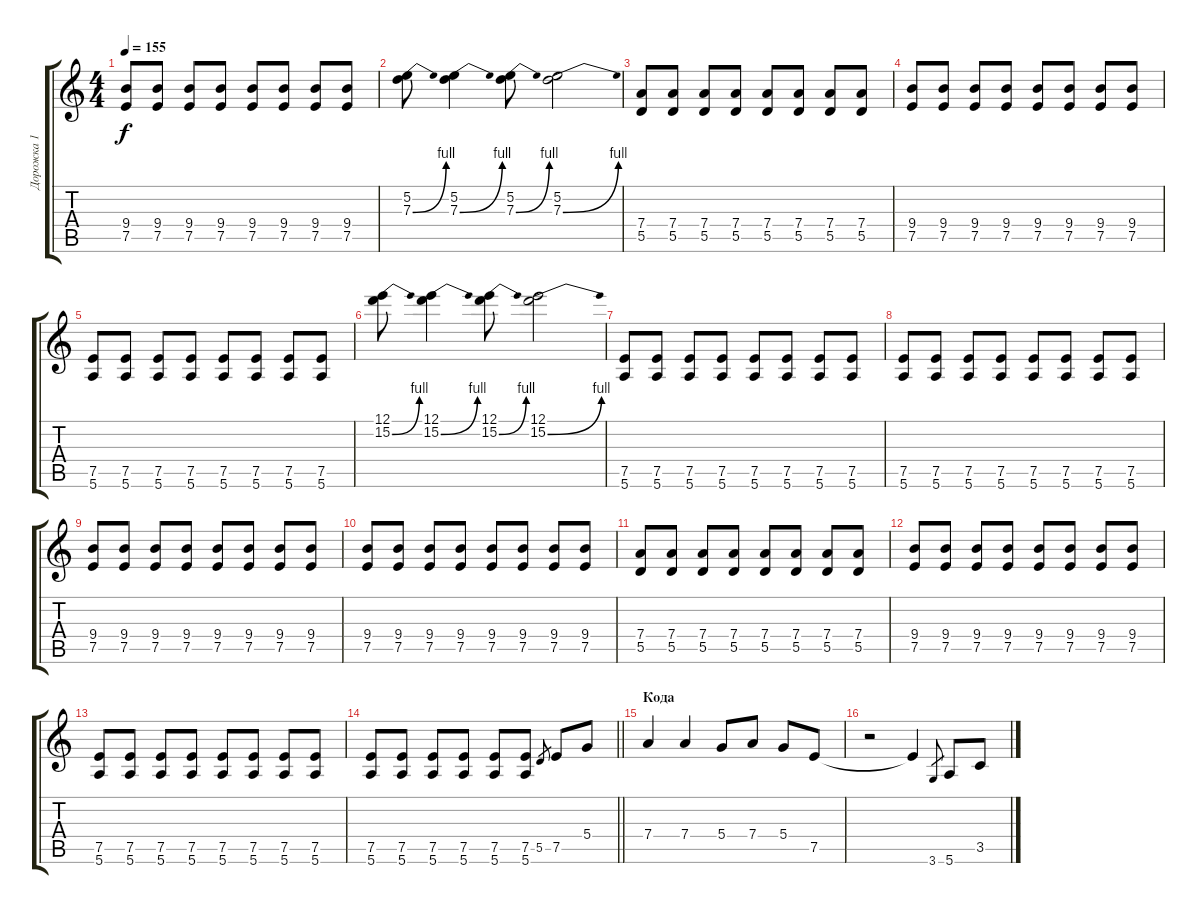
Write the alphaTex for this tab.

\track ("Дорожка 1" "Дорожка 1") {instrument overdrivenguitar}
\staff {score tabs}
\tuning (E4 B3 G3 D3 A2 E2) {hide}
\ts (4 4)
\tempo 155
\clef g2
\ks c
(9.4 7.5).8{dy f} (9.4 7.5).8 (9.4 7.5).8 (9.4 7.5).8 (9.4 7.5).8 (9.4 7.5).8 (9.4 7.5).8 (9.4 7.5).8 |
(5.2 7.3{be (bend 0 0 60 4)}).8 (5.2 7.3{be (bend 0 0 60 4)}).4 (5.2 7.3{be (bend 0 0 60 4)}).8 (5.2 7.3{be (bend 0 0 60 4)}).2 |
(7.4 5.5).8 (7.4 5.5).8 (7.4 5.5).8 (7.4 5.5).8 (7.4 5.5).8 (7.4 5.5).8 (7.4 5.5).8 (7.4 5.5).8 |
(9.4 7.5).8 (9.4 7.5).8 (9.4 7.5).8 (9.4 7.5).8 (9.4 7.5).8 (9.4 7.5).8 (9.4 7.5).8 (9.4 7.5).8 |
(7.5 5.6).8 (7.5 5.6).8 (7.5 5.6).8 (7.5 5.6).8 (7.5 5.6).8 (7.5 5.6).8 (7.5 5.6).8 (7.5 5.6).8 |
(12.1 15.2{be (bend 0 0 60 4)}).8 (12.1 15.2{be (bend 0 0 60 4)}).4 (12.1 15.2{be (bend 0 0 60 4)}).8 (12.1 15.2{be (bend 0 0 60 4)}).2 |
(7.5 5.6).8 (7.5 5.6).8 (7.5 5.6).8 (7.5 5.6).8 (7.5 5.6).8 (7.5 5.6).8 (7.5 5.6).8 (7.5 5.6).8 |
(7.5 5.6).8 (7.5 5.6).8 (7.5 5.6).8 (7.5 5.6).8 (7.5 5.6).8 (7.5 5.6).8 (7.5 5.6).8 (7.5 5.6).8 |
(9.4 7.5).8 (9.4 7.5).8 (9.4 7.5).8 (9.4 7.5).8 (9.4 7.5).8 (9.4 7.5).8 (9.4 7.5).8 (9.4 7.5).8 |
(9.4 7.5).8 (9.4 7.5).8 (9.4 7.5).8 (9.4 7.5).8 (9.4 7.5).8 (9.4 7.5).8 (9.4 7.5).8 (9.4 7.5).8 |
(7.4 5.5).8 (7.4 5.5).8 (7.4 5.5).8 (7.4 5.5).8 (7.4 5.5).8 (7.4 5.5).8 (7.4 5.5).8 (7.4 5.5).8 |
(9.4 7.5).8 (9.4 7.5).8 (9.4 7.5).8 (9.4 7.5).8 (9.4 7.5).8 (9.4 7.5).8 (9.4 7.5).8 (9.4 7.5).8 |
(7.5 5.6).8 (7.5 5.6).8 (7.5 5.6).8 (7.5 5.6).8 (7.5 5.6).8 (7.5 5.6).8 (7.5 5.6).8 (7.5 5.6).8 |
\barLineRight lightlight
(7.5 5.6).8 (7.5 5.6).8 (7.5 5.6).8 (7.5 5.6).8 (7.5 5.6).8 (7.5 5.6).8 5.5.8{gr} 7.5.8 5.4.8 |
\section ("" "Кода")
7.4.4 7.4.4 5.4.8 7.4.8 5.4.8 7.5.8 |
r.2 7.5{t}.4 3.6.8{gr} 5.6.8 3.5.8
